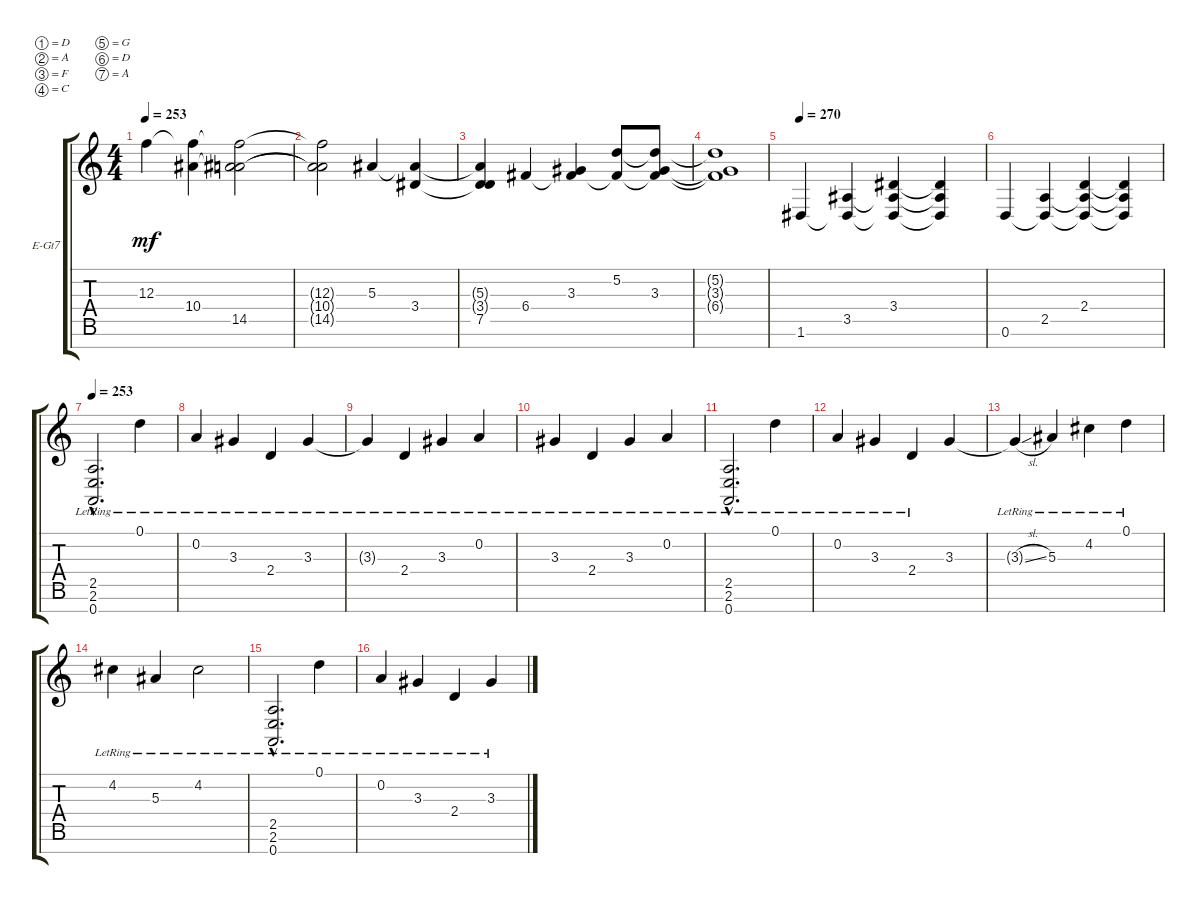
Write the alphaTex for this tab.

\defaultSystemsLayout 4
\bracketExtendMode groupsimilarinstruments
\firstSystemTrackNameOrientation horizontal
\otherSystemsTrackNameOrientation horizontal
\track ("Electric Guitar2" "E-Gt7") {instrument distortionguitar}
\staff {score tabs}
\tuning (D4 A3 F3 C3 G2 D2 A1)
\ts (4 4)
\tempo 253
\clef g2
\ks c
12.3.4{dy mf} (10.4 12.3{t}).4 (14.5 12.3{t} 10.4{t}).2 |
(14.5{t} 10.4{t} 12.3{t}).2 5.3.4 (3.4 5.3{t}).4 |
(7.5 3.4{t} 5.3{t}).4 6.4.4 (3.3 6.4{t}).4 (5.2 6.4{t}).8 (3.3 5.2{t} 6.4{t}).8 |
(5.2{t} 3.3{t} 6.4{t}).1 |
\tempo 270
1.6.4 (3.5 1.6{t}).4 (3.4 1.6{t} 3.5{t}).4 (1.6{t} 3.5{t} 3.4{t}).4 |
0.6.4 (2.5 0.6{t}).4 (2.4 2.5{t} 0.6{t}).4 (2.4{t} 2.5{t} 0.6{t}).4 |
\tempo 253
(0.7{hac lr} 2.6{hac lr} 2.5{hac lr}).2{d} 0.1{lr}.4 |
0.2{lr}.4 3.3{lr}.4 2.4{lr}.4 3.3{lr}.4 |
3.3{lr t}.4 2.4{lr}.4 3.3{lr}.4 0.2{lr}.4 |
3.3{lr}.4 2.4{lr}.4 3.3{lr}.4 0.2{lr}.4 |
(0.7{hac lr} 2.6{hac lr} 2.5{hac lr}).2{d} 0.1{lr}.4 |
0.2{lr}.4 3.3{lr}.4 2.4{lr}.4 3.3.4 |
3.3{sl lr t}.4 5.3{lr}.4 4.2{lr}.4 0.1{lr}.4 |
4.2{lr}.4 5.3{lr}.4 4.2{lr}.2 |
(0.7{hac lr} 2.6{hac lr} 2.5{hac lr}).2{d} 0.1{lr}.4 |
0.2{lr}.4 3.3{lr}.4 2.4{lr}.4 3.3{lr}.4
